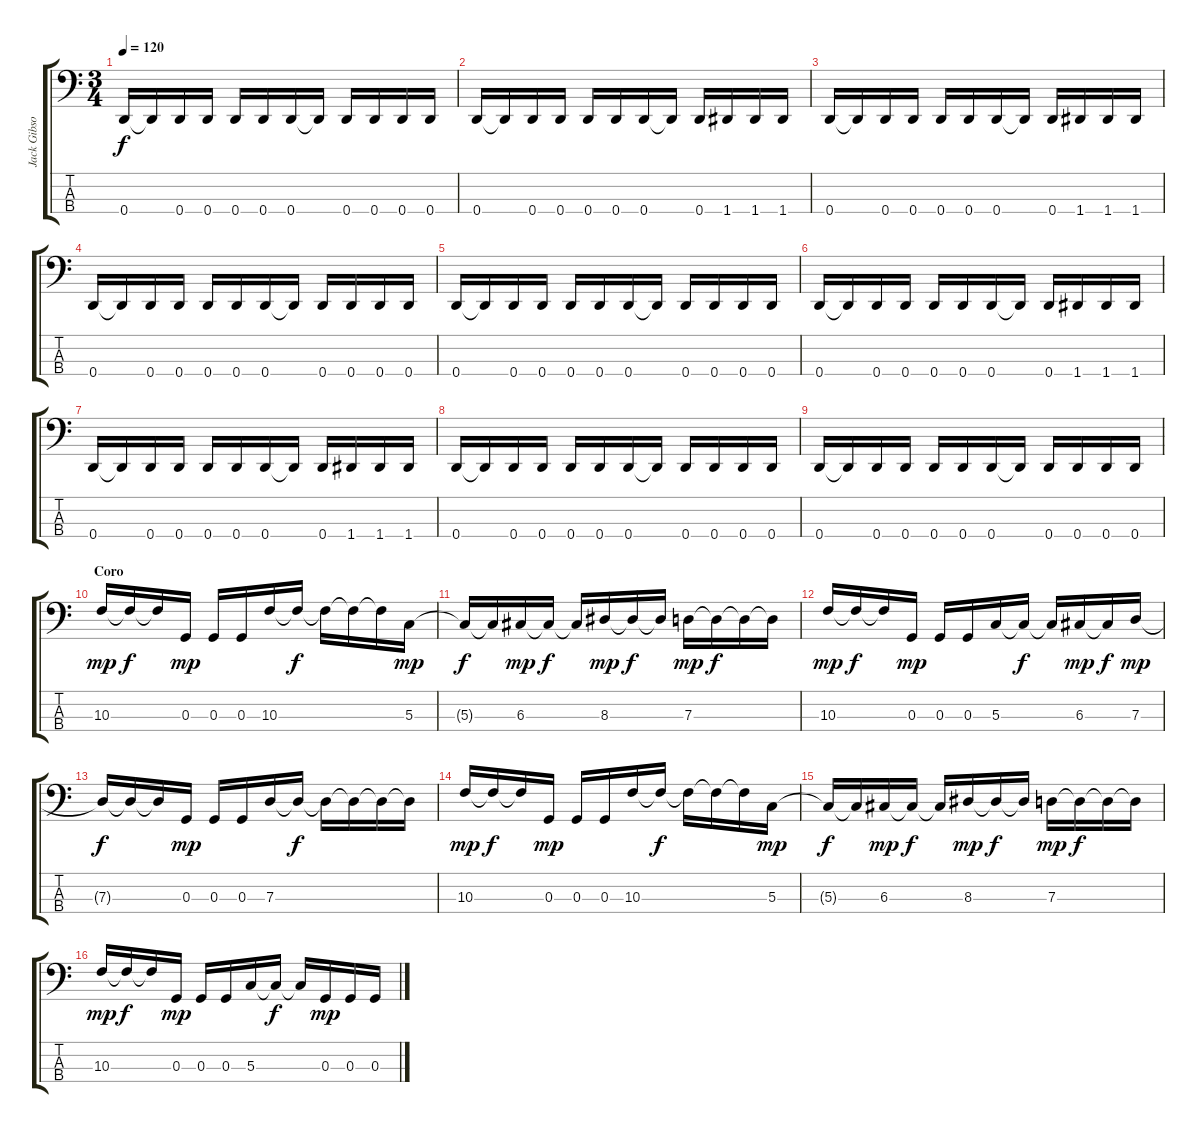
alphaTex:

\track ("Jack Gibson" "Jack Gibso") {instrument electricbassfinger}
\staff {score tabs}
\tuning (F2 C2 G1 D1) {hide}
\ts (3 4)
\tempo 120
\clef f4
\ks c
0.4.16{dy f} 0.4{t}.16 0.4.16 0.4.16 0.4.16 0.4.16 0.4.16 0.4{t}.16 0.4.16 0.4.16 0.4.16 0.4.16 |
0.4.16 0.4{t}.16 0.4.16 0.4.16 0.4.16 0.4.16 0.4.16 0.4{t}.16 0.4.16 1.4.16 1.4.16 1.4.16 |
0.4.16 0.4{t}.16 0.4.16 0.4.16 0.4.16 0.4.16 0.4.16 0.4{t}.16 0.4.16 1.4.16 1.4.16 1.4.16 |
0.4.16 0.4{t}.16 0.4.16 0.4.16 0.4.16 0.4.16 0.4.16 0.4{t}.16 0.4.16 0.4.16 0.4.16 0.4.16 |
0.4.16 0.4{t}.16 0.4.16 0.4.16 0.4.16 0.4.16 0.4.16 0.4{t}.16 0.4.16 0.4.16 0.4.16 0.4.16 |
0.4.16 0.4{t}.16 0.4.16 0.4.16 0.4.16 0.4.16 0.4.16 0.4{t}.16 0.4.16 1.4.16 1.4.16 1.4.16 |
0.4.16 0.4{t}.16 0.4.16 0.4.16 0.4.16 0.4.16 0.4.16 0.4{t}.16 0.4.16 1.4.16 1.4.16 1.4.16 |
0.4.16 0.4{t}.16 0.4.16 0.4.16 0.4.16 0.4.16 0.4.16 0.4{t}.16 0.4.16 0.4.16 0.4.16 0.4.16 |
0.4.16 0.4{t}.16 0.4.16 0.4.16 0.4.16 0.4.16 0.4.16 0.4{t}.16 0.4.16 0.4.16 0.4.16 0.4.16 |
\section ("" "Coro")
10.3.16{dy mp} 10.3{t}.16{dy f} 10.3{t}.16 0.3.16{dy mp} 0.3.16 0.3.16 10.3.16 10.3{t}.16{dy f} 10.3{t}.16 10.3{t}.16 10.3{t}.16 5.3.16{dy mp} |
5.3{t}.16{dy f} 5.3{t}.16 6.3.16{dy mp} 6.3{t}.16{dy f} 6.3{t}.16 8.3.16{dy mp} 8.3{t}.16{dy f} 8.3{t}.16 7.3.16{dy mp} 7.3{t}.16{dy f} 7.3{t}.16 7.3{t}.16 |
10.3.16{dy mp} 10.3{t}.16{dy f} 10.3{t}.16 0.3.16{dy mp} 0.3.16 0.3.16 5.3.16 5.3{t}.16{dy f} 5.3{t}.16 6.3.16{dy mp} 6.3{t}.16{dy f} 7.3.16{dy mp} |
7.3{t}.16{dy f} 7.3{t}.16 7.3{t}.16 0.3.16{dy mp} 0.3.16 0.3.16 7.3.16 7.3{t}.16{dy f} 7.3{t}.16 7.3{t}.16 7.3{t}.16 7.3{t}.16 |
10.3.16{dy mp} 10.3{t}.16{dy f} 10.3{t}.16 0.3.16{dy mp} 0.3.16 0.3.16 10.3.16 10.3{t}.16{dy f} 10.3{t}.16 10.3{t}.16 10.3{t}.16 5.3.16{dy mp} |
5.3{t}.16{dy f} 5.3{t}.16 6.3.16{dy mp} 6.3{t}.16{dy f} 6.3{t}.16 8.3.16{dy mp} 8.3{t}.16{dy f} 8.3{t}.16 7.3.16{dy mp} 7.3{t}.16{dy f} 7.3{t}.16 7.3{t}.16 |
10.3.16{dy mp} 10.3{t}.16{dy f} 10.3{t}.16 0.3.16{dy mp} 0.3.16 0.3.16 5.3.16 5.3{t}.16{dy f} 5.3{t}.16 0.3.16{dy mp} 0.3.16 0.3.16
